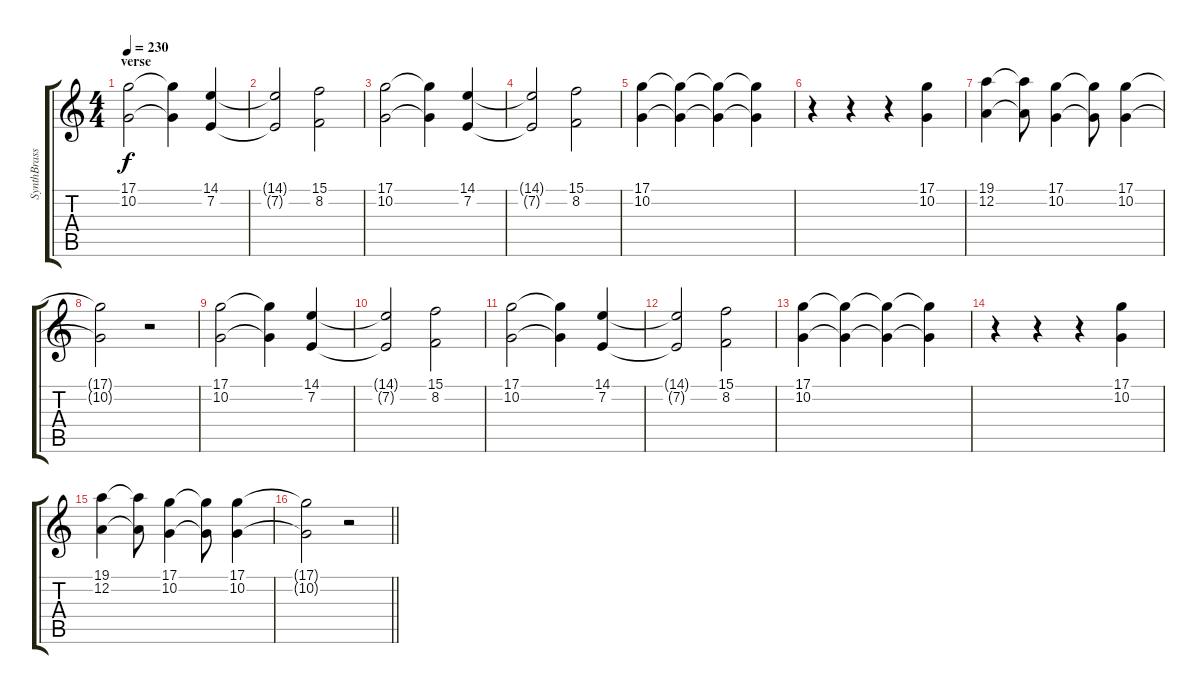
\track ("SynthBrass" "SynthBrass") {instrument brasssection}
\staff {score tabs}
\tuning (D4 A3 F3 C3 G2 C2) {hide}
\ts (4 4)
\section ("" "verse")
\tempo 230
\clef g2
\ks c
(17.1 10.2).2{dy f} (17.1{t} 10.2{t}).4 (14.1 7.2).4 |
(14.1{t} 7.2{t}).2 (15.1 8.2).2 |
(17.1 10.2).2 (17.1{t} 10.2{t}).4 (14.1 7.2).4 |
(14.1{t} 7.2{t}).2 (15.1 8.2).2 |
(17.1 10.2).4 (17.1{t} 10.2{t}).4 (17.1{t} 10.2{t}).4 (17.1{t} 10.2{t}).4 |
r.4 r.4 r.4 (17.1 10.2).4 |
(19.1 12.2).4 (19.1{t} 12.2{t}).8 (17.1 10.2).4 (17.1{t} 10.2{t}).8 (17.1 10.2).4 |
(17.1{t} 10.2{t}).2 r.2 |
(17.1 10.2).2 (17.1{t} 10.2{t}).4 (14.1 7.2).4 |
(14.1{t} 7.2{t}).2 (15.1 8.2).2 |
(17.1 10.2).2 (17.1{t} 10.2{t}).4 (14.1 7.2).4 |
(14.1{t} 7.2{t}).2 (15.1 8.2).2 |
(17.1 10.2).4 (17.1{t} 10.2{t}).4 (17.1{t} 10.2{t}).4 (17.1{t} 10.2{t}).4 |
r.4 r.4 r.4 (17.1 10.2).4 |
(19.1 12.2).4 (19.1{t} 12.2{t}).8 (17.1 10.2).4 (17.1{t} 10.2{t}).8 (17.1 10.2).4 |
\barLineRight lightlight
(17.1{t} 10.2{t}).2 r.2
